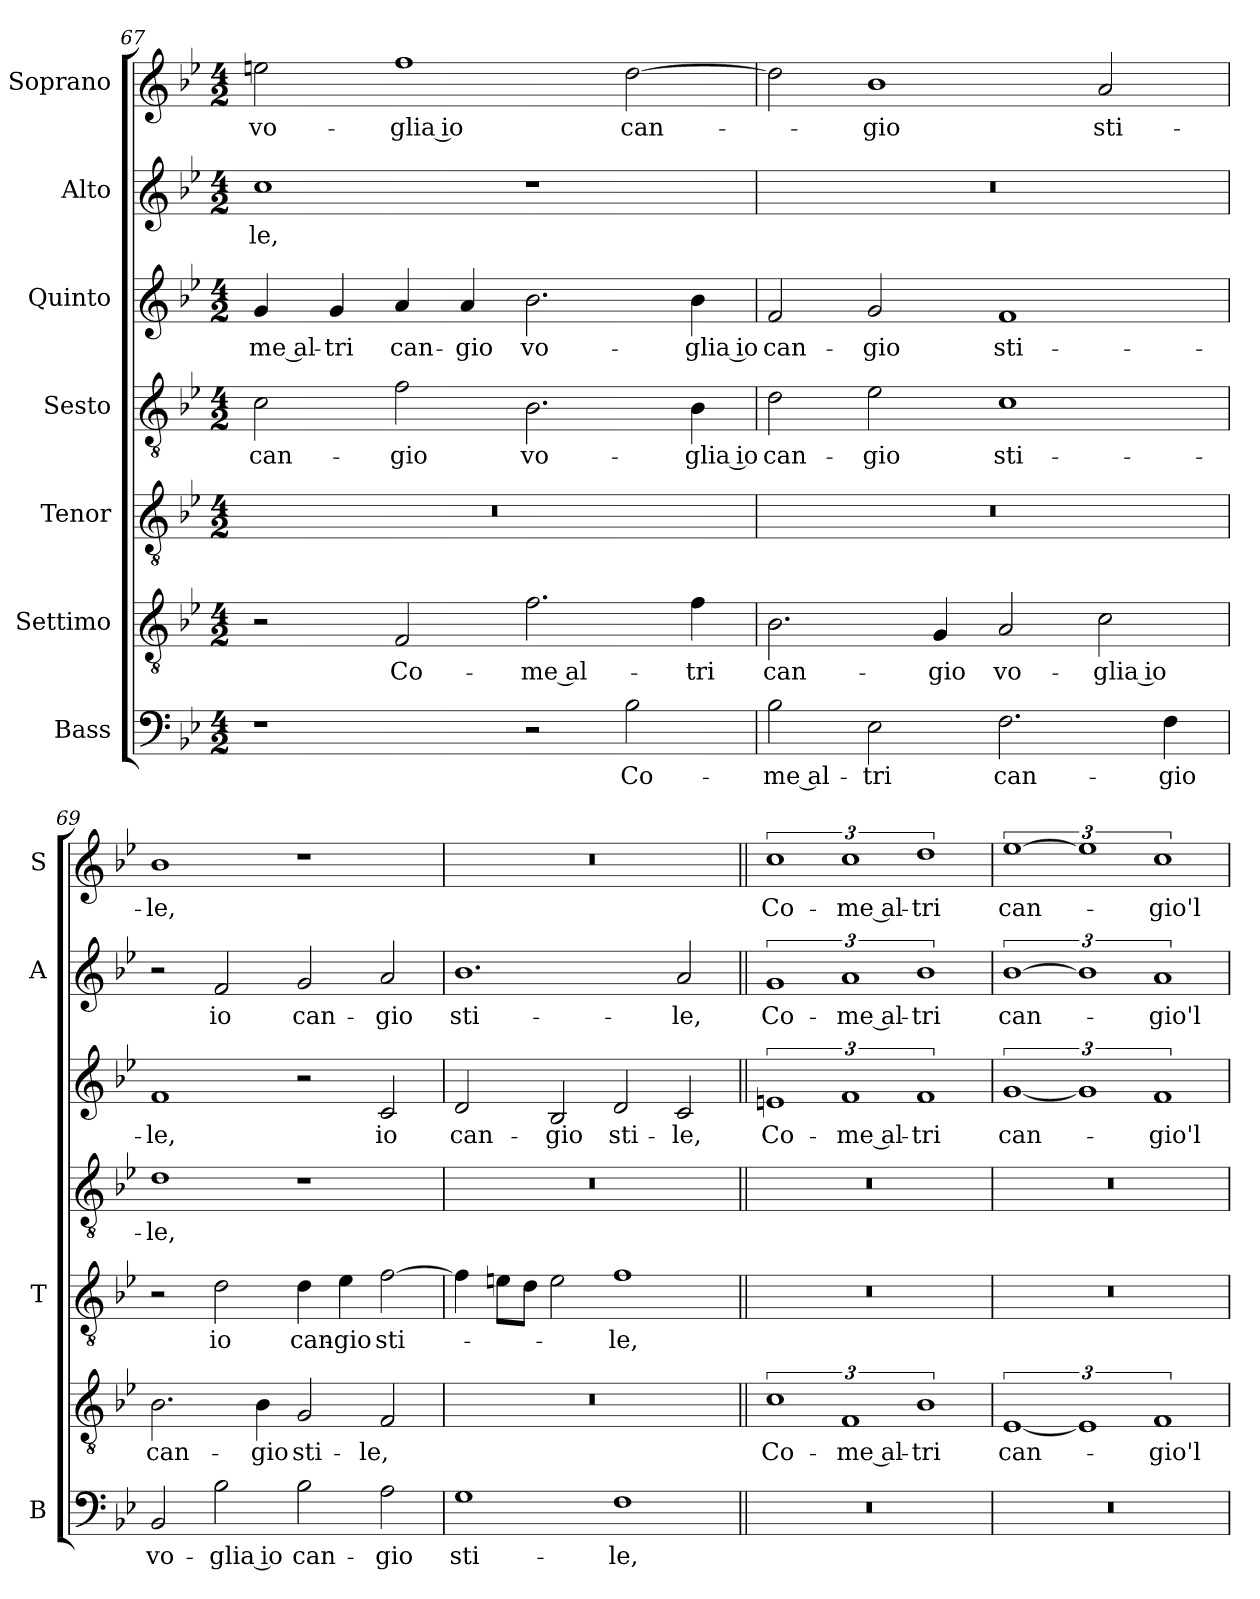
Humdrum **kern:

**kern	**text	**kern	**text	**kern	**text	**kern	**text	**kern	**text	**kern	**text	**kern	**text
*part7	*part7	*part6	*part6	*part5	*part5	*part4	*part4	*part3	*part3	*part2	*part2	*part1	*part1
*staff7	*staff7	*staff6	*staff6	*staff5	*staff5	*staff4	*staff4	*staff3	*staff3	*staff2	*staff2	*staff1	*staff1
*I"Bass	*	*I"Settimo	*	*I"Tenor	*	*I"Sesto	*	*I"Quinto	*	*I"Alto	*	*I"Soprano	*
*I'B	*	*	*	*I'T	*	*	*	*	*	*I'A	*	*I'S	*
*clefF4	*	*clefGv2	*	*clefGv2	*	*clefGv2	*	*clefG2	*	*clefG2	*	*clefG2	*
*k[b-e-]	*	*k[b-e-]	*	*k[b-e-]	*	*k[b-e-]	*	*k[b-e-]	*	*k[b-e-]	*	*k[b-e-]	*
*B-:	*	*B-:	*	*B-:	*	*B-:	*	*B-:	*	*B-:	*	*B-:	*
*M4/2	*	*M4/2	*	*M4/2	*	*M4/2	*	*M4/2	*	*M4/2	*	*M4/2	*
=67	=67	=67	=67	=67	=67	=67	=67	=67	=67	=67	=67	=67	=67
!	!	!	!	!	!	!	!LO:LY:b	!	!LO:LY:b	!	!LO:LY:b	!	!LO:LY:b
1r	.	2r	.	0r	.	2c\	can-	4g/	-me al-	1cc	-le,	2een\	vo-
!	!	!	!	!	!	!	!	!	!LO:LY:b	!	!	!	!
.	.	.	.	.	.	.	.	4g/	-tri	.	.	.	.
!	!	!	!LO:LY:b	!	!	!	!LO:LY:b	!	!LO:LY:b	!	!	!	!LO:LY:b
.	.	2F/	Co-	.	.	2f\	-gio	4a/	can-	.	.	1ff	-glia io
!	!	!	!	!	!	!	!	!	!LO:LY:b	!	!	!	!
.	.	.	.	.	.	.	.	4a/	-gio	.	.	.	.
!	!	!	!LO:LY:b	!	!	!	!LO:LY:b	!	!LO:LY:b	!	!	!	!
2r	.	2.f\	-me al-	.	.	2.B-\	vo-	2.b-\	vo-	1r	.	.	.
!	!LO:LY:b	!	!	!	!	!	!	!	!	!	!	!	!LO:LY:b
2B-\	Co-	.	.	.	.	.	.	.	.	.	.	[2dd\	can-
!	!	!	!LO:LY:b	!	!	!	!LO:LY:b	!	!LO:LY:b	!	!	!	!
.	.	4f\	-tri	.	.	4B-\	-glia io	4b-\	-glia io	.	.	.	.
!!LO:PB:g=z
=68	=68	=68	=68	=68	=68	=68	=68	=68	=68	=68	=68	=68	=68
!	!LO:LY:b	!	!LO:LY:b	!	!	!	!LO:LY:b	!	!LO:LY:b	!	!	!	!
2B-\	-me al-	2.B-\	can-	0r	.	2d\	can-	2f/	can-	0r	.	2dd\]	.
!	!LO:LY:b	!	!	!	!	!	!LO:LY:b	!	!LO:LY:b	!	!	!	!LO:LY:b
2E-\	-tri	.	.	.	.	2e-\	-gio	2g/	-gio	.	.	1b-	-gio
!	!	!	!LO:LY:b	!	!	!	!	!	!	!	!	!	!
.	.	4G/	-gio	.	.	.	.	.	.	.	.	.	.
!	!LO:LY:b	!	!LO:LY:b	!	!	!	!LO:LY:b	!	!LO:LY:b	!	!	!	!
2.F\	can-	2A/	vo-	.	.	1c	sti-	1f	sti-	.	.	.	.
!	!	!	!LO:LY:b	!	!	!	!	!	!	!	!	!	!LO:LY:b
.	.	2c\	-glia io	.	.	.	.	.	.	.	.	2a/	sti-
!	!LO:LY:b	!	!	!	!	!	!	!	!	!	!	!	!
4F\	-gio	.	.	.	.	.	.	.	.	.	.	.	.
=69	=69	=69	=69	=69	=69	=69	=69	=69	=69	=69	=69	=69	=69
!	!LO:LY:b	!	!LO:LY:b	!	!	!	!LO:LY:b	!	!LO:LY:b	!	!	!	!LO:LY:b
2BB-/	vo-	2.B-\	can-	2r	.	1d	-le,	1f	-le,	2r	.	1b-	-le,
!	!LO:LY:b	!	!	!	!LO:LY:b	!	!	!	!	!	!LO:LY:b	!	!
2B-\	-glia io	.	.	2d\	io	.	.	.	.	2f/	io	.	.
!	!	!	!LO:LY:b	!	!	!	!	!	!	!	!	!	!
.	.	4B-\	-gio	.	.	.	.	.	.	.	.	.	.
!	!LO:LY:b	!	!LO:LY:b	!	!LO:LY:b	!	!	!	!	!	!LO:LY:b	!	!
2B-\	can-	2G/	sti-	4d\	can-	1r	.	2r	.	2g/	can-	1r	.
!	!	!	!	!	!LO:LY:b	!	!	!	!	!	!	!	!
.	.	.	.	4e-\	-gio	.	.	.	.	.	.	.	.
!	!LO:LY:b	!	!LO:LY:b	!	!LO:LY:b	!	!	!	!LO:LY:b	!	!LO:LY:b	!	!
2A\	-gio	2F/	-le,	[2f\	sti-	.	.	2c/	io	2a/	-gio	.	.
=70	=70	=70	=70	=70	=70	=70	=70	=70	=70	=70	=70	=70	=70
!	!LO:LY:b	!	!	!	!	!	!	!	!LO:LY:b	!	!LO:LY:b	!	!
1G	sti-	0r	.	4f\]	.	0r	.	2d/	can-	1.b-	sti-	0r	.
.	.	.	.	8en\L	.	.	.	.	.	.	.	.	.
.	.	.	.	8d\J	.	.	.	.	.	.	.	.	.
!	!	!	!	!	!	!	!	!	!LO:LY:b	!	!	!	!
.	.	.	.	2e\	.	.	.	2B-/	-gio	.	.	.	.
!	!LO:LY:b	!	!	!	!LO:LY:b	!	!	!	!LO:LY:b	!	!	!	!
1F	-le,	.	.	1f	-le,	.	.	2d/	sti-	.	.	.	.
!	!	!	!	!	!	!	!	!	!LO:LY:b	!	!LO:LY:b	!	!
.	.	.	.	.	.	.	.	2c/	-le,	2a/	-le,	.	.
=71||	=71||	=71||	=71||	=71||	=71||	=71||	=71||	=71||	=71||	=71||	=71||	=71||	=71||
!	!	!	!LO:LY:b	!	!	!	!	!	!LO:LY:b	!	!LO:LY:b	!	!LO:LY:b
0r	.	3%2c	Co-	0r	.	0r	.	3%2en	Co-	3%2g	Co-	3%2cc	Co-
!	!	!	!LO:LY:b	!	!	!	!	!	!LO:LY:b	!	!LO:LY:b	!	!LO:LY:b
.	.	3%2F	-me al-	.	.	.	.	3%2f	-me al-	3%2a	-me al-	3%2cc	-me al-
!	!	!	!LO:LY:b	!	!	!	!	!	!LO:LY:b	!	!LO:LY:b	!	!LO:LY:b
.	.	3%2B-	-tri	.	.	.	.	3%2f	-tri	3%2b-	-tri	3%2dd	-tri
!!LO:LB:g=z
=72	=72	=72	=72	=72	=72	=72	=72	=72	=72	=72	=72	=72	=72
!	!	!	!LO:LY:b	!	!	!	!	!	!LO:LY:b	!	!LO:LY:b	!	!LO:LY:b
0r	.	[3%2E-	can-	0r	.	0r	.	[3%2g	can-	[3%2b-	can-	[3%2ee-	can-
.	.	3%2E-]	.	.	.	.	.	3%2g]	.	3%2b-]	.	3%2ee-]	.
!	!	!	!LO:LY:b	!	!	!	!	!	!LO:LY:b	!	!LO:LY:b	!	!LO:LY:b
.	.	3%2F	-gio'l	.	.	.	.	3%2f	-gio'l	3%2a	-gio'l	3%2cc	-gio'l
=	=	=	=	=	=	=	=	=	=	=	=	=	=
*-	*-	*-	*-	*-	*-	*-	*-	*-	*-	*-	*-	*-	*-
